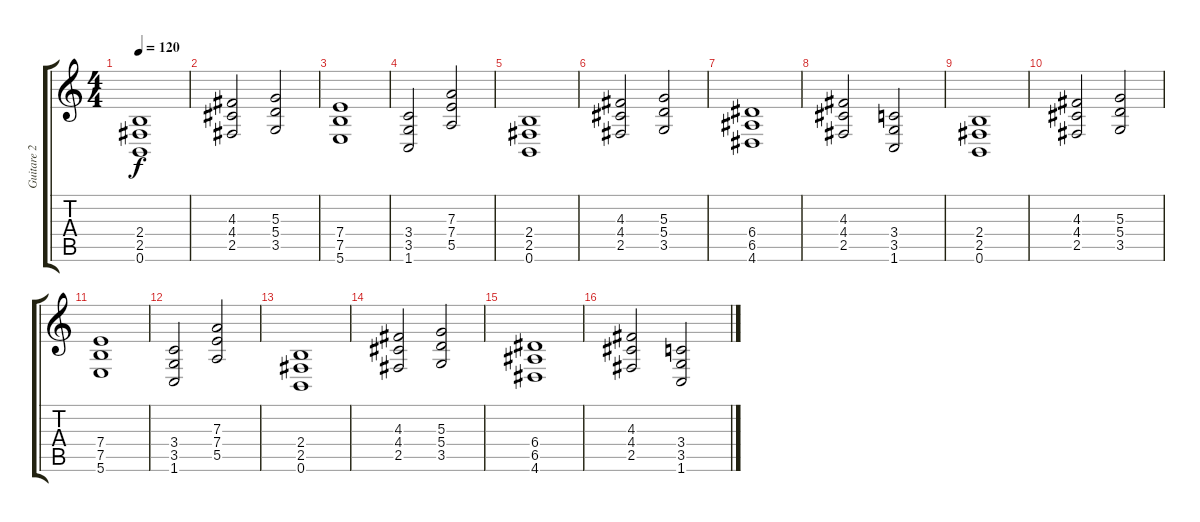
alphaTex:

\track ("Guitare 2" "Guitare 2") {instrument distortionguitar}
\staff {score tabs}
\tuning (B3 Gb3 D3 A2 E2 B1) {hide}
\ts (4 4)
\tempo 120
\clef g2
\ks c
(2.4 2.5 0.6).1{dy f volume 12 balance 8} |
(4.3 4.4 2.5).2 (5.3 5.4 3.5).2 |
(7.4 7.5 5.6).1 |
(3.4 3.5 1.6).2 (7.3 7.4 5.5).2 |
(2.4 2.5 0.6).1 |
(4.3 4.4 2.5).2 (5.3 5.4 3.5).2 |
(6.4 6.5 4.6).1 |
(4.3 4.4 2.5).2 (3.4 3.5 1.6).2 |
(2.4 2.5 0.6).1 |
(4.3 4.4 2.5).2 (5.3 5.4 3.5).2 |
(7.4 7.5 5.6).1 |
(3.4 3.5 1.6).2 (7.3 7.4 5.5).2 |
(2.4 2.5 0.6).1 |
(4.3 4.4 2.5).2 (5.3 5.4 3.5).2 |
(6.4 6.5 4.6).1 |
(4.3 4.4 2.5).2{volume 16 balance 16} (3.4 3.5 1.6).2
